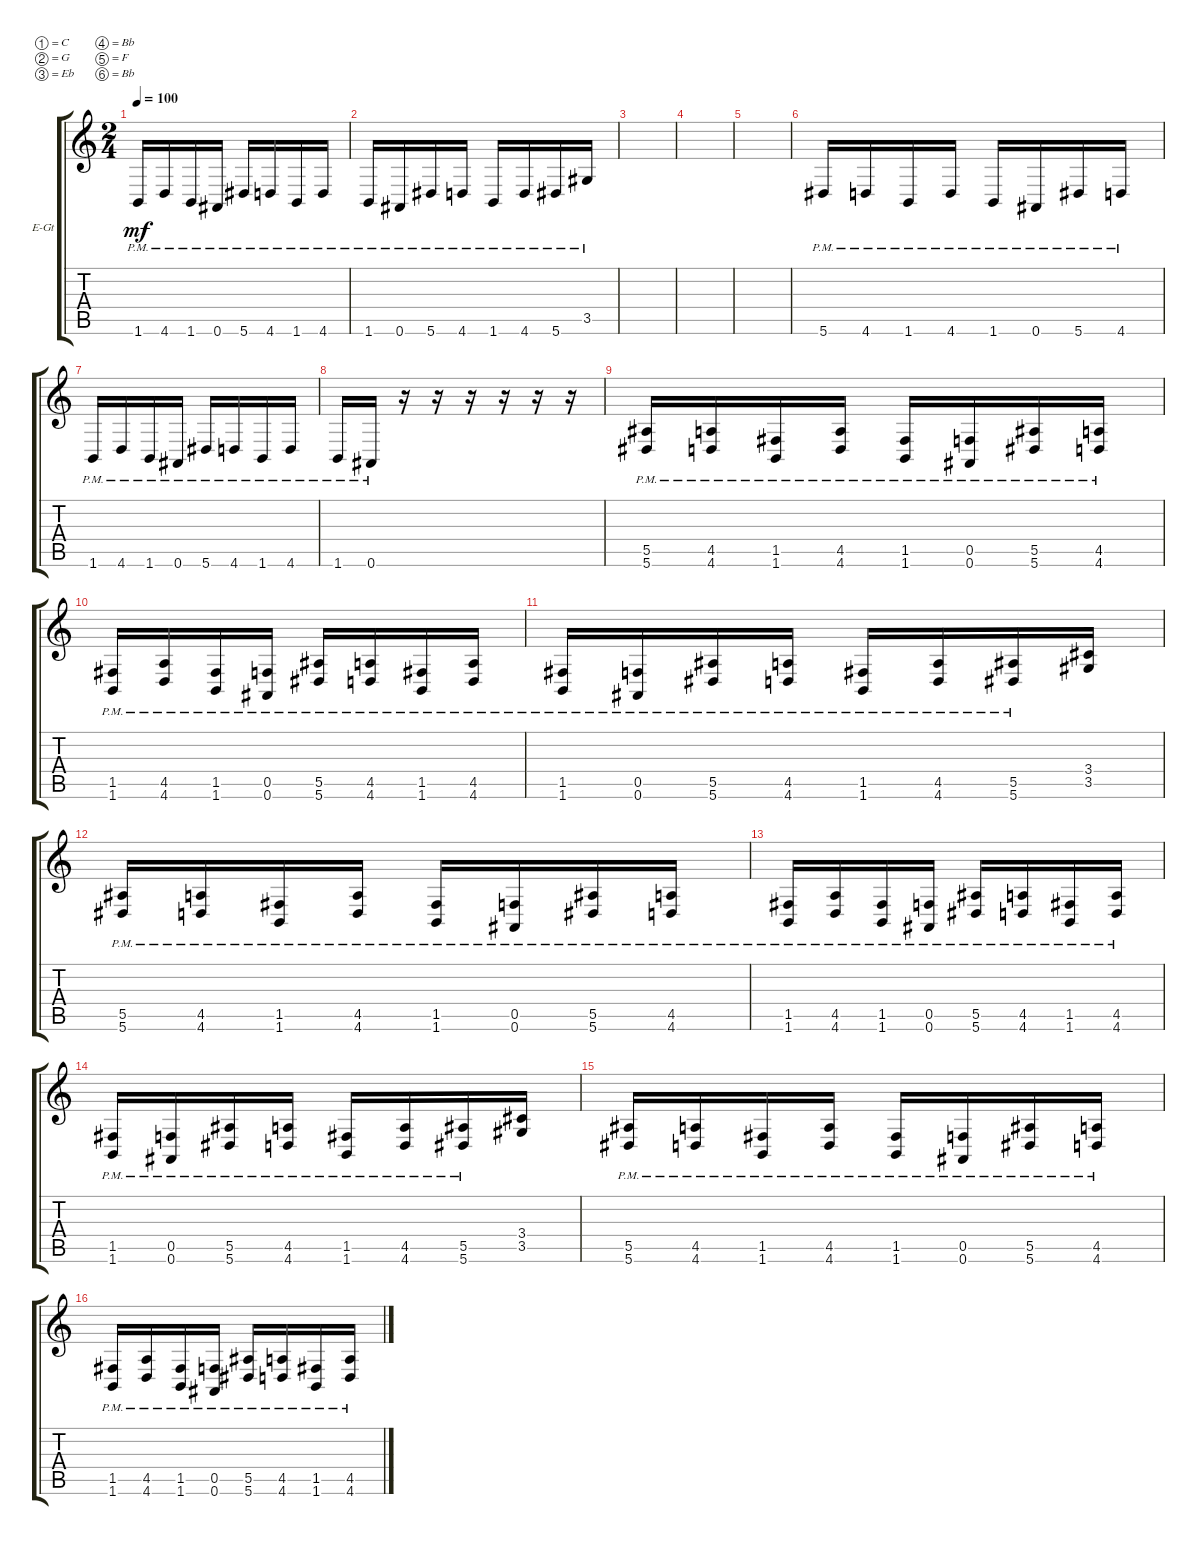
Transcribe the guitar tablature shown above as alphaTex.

\bracketExtendMode groupsimilarinstruments
\firstSystemTrackNameOrientation horizontal
\otherSystemsTrackNameOrientation horizontal
\track ("Electric Guitar 2" "E-Gt") {instrument distortionguitar}
\staff {score tabs}
\tuning (C4 G3 Eb3 Bb2 F2 Bb1)
\ts (2 4)
\tempo 100
\clef g2
\ks c
1.6{pm}.16{dy mf} 4.6{pm}.16 1.6{pm}.16 0.6{pm}.16 5.6{pm}.16 4.6{pm}.16 1.6{pm}.16 4.6{pm}.16 |
1.6{pm}.16 0.6{pm}.16 5.6{pm}.16 4.6{pm}.16 1.6{pm}.16 4.6{pm}.16 5.6{pm}.16 3.5{pm}.16 |
|
|
|
5.6{pm}.16 4.6{pm}.16 1.6{pm}.16 4.6{pm}.16 1.6{pm}.16 0.6{pm}.16 5.6{pm}.16 4.6{pm}.16 |
1.6{pm}.16 4.6{pm}.16 1.6{pm}.16 0.6{pm}.16 5.6{pm}.16 4.6{pm}.16 1.6{pm}.16 4.6{pm}.16 |
1.6{pm}.16 0.6{pm}.16 r.16 r.16 r.16 r.16 r.16 r.16 |
(5.5{pm} 5.6{pm}).16 (4.6{pm} 4.5{pm}).16 (1.5{pm} 1.6{pm}).16 (4.6{pm} 4.5{pm}).16 (1.5{pm} 1.6{pm}).16 (0.6{pm} 0.5{pm}).16 (5.6{pm} 5.5{pm}).16 (4.6{pm} 4.5{pm}).16 |
(1.6{pm} 1.5{pm}).16 (4.6{pm} 4.5{pm}).16 (1.6{pm} 1.5{pm}).16 (0.6{pm} 0.5{pm}).16 (5.6{pm} 5.5{pm}).16 (4.6{pm} 4.5{pm}).16 (1.6{pm} 1.5{pm}).16 (4.6{pm} 4.5{pm}).16 |
(1.6{pm} 1.5{pm}).16 (0.6{pm} 0.5{pm}).16 (5.6{pm} 5.5{pm}).16 (4.6{pm} 4.5{pm}).16 (1.6{pm} 1.5{pm}).16 (4.6{pm} 4.5{pm}).16 (5.6{pm} 5.5{pm}).16 (3.5 3.4).16 |
(5.5{pm} 5.6{pm}).16 (4.6{pm} 4.5{pm}).16 (1.5{pm} 1.6{pm}).16 (4.6{pm} 4.5{pm}).16 (1.5{pm} 1.6{pm}).16 (0.6{pm} 0.5{pm}).16 (5.6{pm} 5.5{pm}).16 (4.6{pm} 4.5{pm}).16 |
(1.6{pm} 1.5{pm}).16 (4.6{pm} 4.5{pm}).16 (1.6{pm} 1.5{pm}).16 (0.6{pm} 0.5{pm}).16 (5.6{pm} 5.5{pm}).16 (4.6{pm} 4.5{pm}).16 (1.6{pm} 1.5{pm}).16 (4.6{pm} 4.5{pm}).16 |
(1.6{pm} 1.5{pm}).16 (0.6{pm} 0.5{pm}).16 (5.6{pm} 5.5{pm}).16 (4.6{pm} 4.5{pm}).16 (1.6{pm} 1.5{pm}).16 (4.6{pm} 4.5{pm}).16 (5.6{pm} 5.5{pm}).16 (3.5 3.4).16 |
(5.5{pm} 5.6{pm}).16 (4.6{pm} 4.5{pm}).16 (1.5{pm} 1.6{pm}).16 (4.6{pm} 4.5{pm}).16 (1.5{pm} 1.6{pm}).16 (0.6{pm} 0.5{pm}).16 (5.6{pm} 5.5{pm}).16 (4.6{pm} 4.5{pm}).16 |
(1.6{pm} 1.5{pm}).16 (4.6{pm} 4.5{pm}).16 (1.6{pm} 1.5{pm}).16 (0.6{pm} 0.5{pm}).16 (5.6{pm} 5.5{pm}).16 (4.6{pm} 4.5{pm}).16 (1.6{pm} 1.5{pm}).16 (4.6{pm} 4.5{pm}).16
